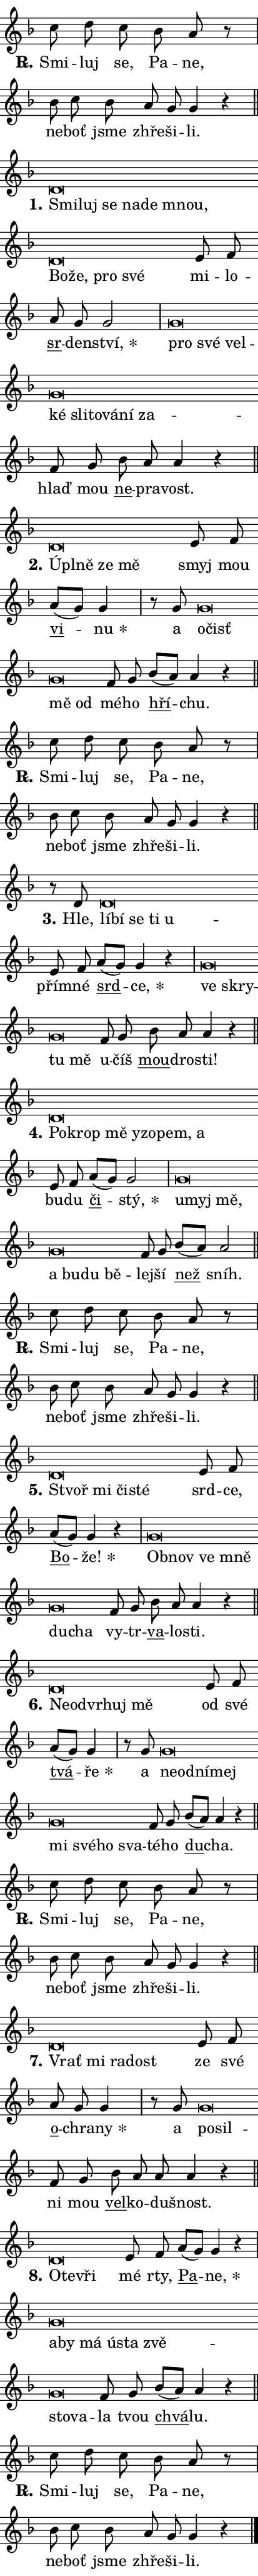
\version "2.24.0"
\header { tagline = "" }
\paper {
  indent = 0\cm
  top-margin = 0\cm
  right-margin = 0\cm
  bottom-margin = 0\cm
  left-margin = 0\cm
  paper-width = 7\cm
  page-breaking = #ly:one-page-breaking
  system-system-spacing.basic-distance = #11
  score-system-spacing.basic-distance = #11
  ragged-last = ##f
}


%% Author: Thomas Morley
%% https://lists.gnu.org/archive/html/lilypond-user/2020-05/msg00002.html
#(define (line-position grob)
"Returns position of @var[grob} in current system:
   @code{'start}, if at first time-step
   @code{'end}, if at last time-step
   @code{'middle} otherwise
"
  (let* ((col (ly:item-get-column grob))
         (ln (ly:grob-object col 'left-neighbor))
         (rn (ly:grob-object col 'right-neighbor))
         (col-to-check-left (if (ly:grob? ln) ln col))
         (col-to-check-right (if (ly:grob? rn) rn col))
         (break-dir-left
           (and
             (ly:grob-property col-to-check-left 'non-musical #f)
             (ly:item-break-dir col-to-check-left)))
         (break-dir-right
           (and
             (ly:grob-property col-to-check-right 'non-musical #f)
             (ly:item-break-dir col-to-check-right))))
        (cond ((eqv? 1 break-dir-left) 'start)
              ((eqv? -1 break-dir-right) 'end)
              (else 'middle))))

#(define (tranparent-at-line-position vctor)
  (lambda (grob)
  "Relying on @code{line-position} select the relevant enry from @var{vctor}.
Used to determine transparency,"
    (case (line-position grob)
      ((end) (not (vector-ref vctor 0)))
      ((middle) (not (vector-ref vctor 1)))
      ((start) (not (vector-ref vctor 2))))))

noteHeadBreakVisibility =
#(define-music-function (break-visibility)(vector?)
"Makes @code{NoteHead}s transparent relying on @var{break-visibility}"
#{
  \override NoteHead.transparent =
    #(tranparent-at-line-position break-visibility)
#})

#(define delete-ledgers-for-transparent-note-heads
  (lambda (grob)
    "Reads whether a @code{NoteHead} is transparent.
If so this @code{NoteHead} is removed from @code{'note-heads} from
@var{grob}, which is supposed to be @code{LedgerLineSpanner}.
As a result ledgers are not printed for this @code{NoteHead}"
    (let* ((nhds-array (ly:grob-object grob 'note-heads))
           (nhds-list
             (if (ly:grob-array? nhds-array)
                 (ly:grob-array->list nhds-array)
                 '()))
           ;; Relies on the transparent-property being done before
           ;; Staff.LedgerLineSpanner.after-line-breaking is executed.
           ;; This is fragile ...
           (to-keep
             (remove
               (lambda (nhd)
                 (ly:grob-property nhd 'transparent #f))
               nhds-list)))
      ;; TODO find a better method to iterate over grob-arrays, similiar
      ;; to filter/remove etc for lists
      ;; For now rebuilt from scratch
      (set! (ly:grob-object grob 'note-heads)  '())
      (for-each
        (lambda (nhd)
          (ly:pointer-group-interface::add-grob grob 'note-heads nhd))
        to-keep))))

hideNotes = {
  \noteHeadBreakVisibility #begin-of-line-visible
}
unHideNotes = {
  \noteHeadBreakVisibility #all-visible
}

% work-around for resetting accidentals
% https://lilypond.org/doc/v2.23/Documentation/notation/displaying-rhythms#unmetered-music
cadenzaMeasure = {
  \cadenzaOff
  \partial 1024 s1024
  \cadenzaOn
}

#(define-markup-command (accent layout props text) (markup?)
  "Underline accented syllable"
  (interpret-markup layout props
    #{\markup \override #'(offset . 4.3) \underline { #text }#}))

responsum = \markup \concat {
  "R" \hspace #-1.05 \path #0.1 #'((moveto 0 0.07) (lineto 0.9 0.8)) \hspace #0.05 "."
}

\layout {
    \context {
        \Staff
        \remove "Time_signature_engraver"
        \override LedgerLineSpanner.after-line-breaking = #delete-ledgers-for-transparent-note-heads
    }
    \context {
        \Voice {
            \override NoteHead.output-attributes = #'((class . "notehead"))
            \override Hairpin.height = #0.55
        }
    }
    \context {
        \Lyrics {
            \override StanzaNumber.output-attributes = #'((class . "stanzanumber"))
            \override LyricSpace.minimum-distance = #0.9
            \override LyricText.font-name = #"TeX Gyre Schola"
            \override LyricText.font-size = 1
            \override StanzaNumber.font-name = #"TeX Gyre Schola Bold"
            \override StanzaNumber.font-size = 1
        }
    }
}

% magnetic-lyrics.ily
%
%   written by
%     Jean Abou Samra <jean@abou-samra.fr>
%     Werner Lemberg <wl@gnu.org>
%
%   adapted by
%     Jiri Hon <jiri.hon@gmail.com>
%
% Version 2022-Apr-15

% https://www.mail-archive.com/lilypond-user@gnu.org/msg149350.html

#(define (Left_hyphen_pointer_engraver context)
   "Collect syllable-hyphen-syllable occurrences in lyrics and store
them in properties.  This engraver only looks to the left.  For
example, if the lyrics input is @code{foo -- bar}, it does the
following.

@itemize @bullet
@item
Set the @code{text} property of the @code{LyricHyphen} grob between
@q{foo} and @q{bar} to @code{foo}.

@item
Set the @code{left-hyphen} property of the @code{LyricText} grob with
text @q{foo} to the @code{LyricHyphen} grob between @q{foo} and
@q{bar}.
@end itemize

Use this auxiliary engraver in combination with the
@code{lyric-@/text::@/apply-@/magnetic-@/offset!} hook."
   (let ((hyphen #f)
         (text #f))
     (make-engraver
      (acknowledgers
       ((lyric-syllable-interface engraver grob source-engraver)
        (set! text grob)))
      (end-acknowledgers
       ((lyric-hyphen-interface engraver grob source-engraver)
        ;(when (not (grob::has-interface grob 'lyric-space-interface))
          (set! hyphen grob)));)
      ((stop-translation-timestep engraver)
       (when (and text hyphen)
         (ly:grob-set-object! text 'left-hyphen hyphen))
       (set! text #f)
       (set! hyphen #f)))))

#(define (lyric-text::apply-magnetic-offset! grob)
   "If the space between two syllables is less than the value in
property @code{LyricText@/.details@/.squash-threshold}, move the right
syllable to the left so that it gets concatenated with the left
syllable.

Use this function as a hook for
@code{LyricText@/.after-@/line-@/breaking} if the
@code{Left_@/hyphen_@/pointer_@/engraver} is active."
   (let ((hyphen (ly:grob-object grob 'left-hyphen #f)))
     (when hyphen
       (let ((left-text (ly:spanner-bound hyphen LEFT)))
         (when (grob::has-interface left-text 'lyric-syllable-interface)
           (let* ((common (ly:grob-common-refpoint grob left-text X))
                  (this-x-ext (ly:grob-extent grob common X))
                  (left-x-ext
                   (begin
                     ;; Trigger magnetism for left-text.
                     (ly:grob-property left-text 'after-line-breaking)
                     (ly:grob-extent left-text common X)))
                  ;; `delta` is the gap width between two syllables.
                  (delta (- (interval-start this-x-ext)
                            (interval-end left-x-ext)))
                  (details (ly:grob-property grob 'details))
                  (threshold (assoc-get 'squash-threshold details 0.2)))
             (when (< delta threshold)
               (let* (;; We have to manipulate the input text so that
                      ;; ligatures crossing syllable boundaries are not
                      ;; disabled.  For languages based on the Latin
                      ;; script this is essentially a beautification.
                      ;; However, for non-Western scripts it can be a
                      ;; necessity.
                      (lt (ly:grob-property left-text 'text))
                      (rt (ly:grob-property grob 'text))
                      (is-space (grob::has-interface hyphen 'lyric-space-interface))
                      (space (if is-space " " ""))
                      (space-markup (grob-interpret-markup grob " "))
                      (space-size (interval-length (ly:stencil-extent space-markup X)))
                      (extra-delta (if is-space space-size 0))
                      ;; Append new syllable.
                      (ltrt-space (if (and (string? lt) (string? rt))
                                (string-append lt space rt)
                                (make-concat-markup (list lt space rt))))
                      ;; Right-align `ltrt` to the right side.
                      (ltrt-space-markup (grob-interpret-markup
                               grob
                               (make-translate-markup
                                (cons (interval-length this-x-ext) 0)
                                (make-right-align-markup ltrt-space)))))
                 (begin
                   ;; Don't print `left-text`.
                   (ly:grob-set-property! left-text 'stencil #f)
                   ;; Set text and stencil (which holds all collected
                   ;; syllables so far) and shift it to the left.
                   (ly:grob-set-property! grob 'text ltrt-space)
                   (ly:grob-set-property! grob 'stencil ltrt-space-markup)
                   (ly:grob-translate-axis! grob (- (- delta extra-delta)) X))))))))))


#(define (lyric-hyphen::displace-bounds-first grob)
   ;; Make very sure this callback isn't triggered too early.
   (let ((left (ly:spanner-bound grob LEFT))
         (right (ly:spanner-bound grob RIGHT)))
     (ly:grob-property left 'after-line-breaking)
     (ly:grob-property right 'after-line-breaking)
     (ly:lyric-hyphen::print grob)))

squashThreshold = #0.4

\layout {
  \context {
    \Lyrics
    \consists #Left_hyphen_pointer_engraver
    \override LyricText.after-line-breaking =
      #lyric-text::apply-magnetic-offset!
    \override LyricHyphen.stencil = #lyric-hyphen::displace-bounds-first
    \override LyricText.details.squash-threshold = \squashThreshold
    \override LyricHyphen.minimum-distance = 0
    \override LyricHyphen.minimum-length = \squashThreshold
  }
}

squash = \override LyricText.details.squash-threshold = 9999
unSquash = \override LyricText.details.squash-threshold = \squashThreshold

left = \override LyricText.self-alignment-X = #LEFT
unLeft = \revert LyricText.self-alignment-X

starOffset = #(lambda (grob) 
                (let ((x_offset (ly:self-alignment-interface::aligned-on-x-parent grob)))
                  (if (= x_offset 0) 0 (+ x_offset 1.2))))

star = #(define-music-function (syllable)(string?)
"Append star separator at the end of a syllable"
#{
  \once \override LyricText.X-offset = #starOffset
  \lyricmode { \markup {
    #syllable
    \override #'((font-name . "TeX Gyre Schola Bold")) \hspace #0.2 \lower #0.65 \larger "*"
  } }
#})

starAccent = #(define-music-function (syllable)(string?)
"Append star separator at the end of a syllable and make accent"
#{
  \once \override LyricText.X-offset = #starOffset
  \lyricmode { \markup {
    \accent #syllable
    \override #'((font-name . "TeX Gyre Schola Bold")) \hspace #0.2 \lower #0.65 \larger "*"
  } }
#})

breath = #(define-music-function (syllable)(string?)
"Append breathing indicator at the end of a syllable"
#{
  \lyricmode { \markup { #syllable "+" } }
#})

optionalBreath = #(define-music-function (syllable)(string?)
"Append optional breathing indicator at the end of a syllable"
#{
  \lyricmode { \markup { #syllable "(+)" } }
#})


\score {
    <<
        \new Voice = "melody" { \cadenzaOn \key f \major \relative { c''8 d c bes a r \cadenzaMeasure \bar "|" bes c bes \bar "" a g g4 r \cadenzaMeasure \bar "||" \break } }
        \new Lyrics \lyricsto "melody" { \lyricmode { \set stanza = \responsum
Smi -- luj se, Pa -- ne, ne -- boť jsme zhře -- ši -- li. } }
    >>
    \layout {}
}

\score {
    <<
        \new Voice = "melody" { \cadenzaOn \key f \major \relative { d'\breve*1/16 \hideNotes \breve*1/16 \bar "" \breve*1/16 \bar "" \breve*1/16 \bar "" \breve*1/16 \bar "" \breve*1/16 \bar "" \breve*1/16 \bar "" \breve*1/16 \bar "" \breve*1/16 \breve*1/16 \bar "" \unHideNotes e8 f \bar "" a g g2 \cadenzaMeasure \bar "|" g\breve*1/16 \hideNotes \breve*1/16 \bar "" \breve*1/16 \bar "" \breve*1/16 \bar "" \breve*1/16 \bar "" \breve*1/16 \bar "" \breve*1/16 \bar "" \breve*1/16 \breve*1/16 \bar "" \unHideNotes f8 g \bar "" bes a a4 r \cadenzaMeasure \bar "||" \break } }
        \new Lyrics \lyricsto "melody" { \lyricmode { \set stanza = "1."
\left Smi -- \squash luj se na -- de mnou, Bo -- že, pro své \unLeft \unSquash mi -- lo -- \markup \accent sr -- den -- \star ství, \left pro \squash své vel -- ké sli -- to -- vá -- ní za -- \unLeft \unSquash hlaď mou \markup \accent ne -- pra -- vost. } }
    >>
    \layout {}
}

\score {
    <<
        \new Voice = "melody" { \cadenzaOn \key f \major \relative { d'\breve*1/16 \hideNotes \breve*1/16 \bar "" \breve*1/16 \breve*1/16 \bar "" \unHideNotes e8 f \bar "" a[( g)] g4 \cadenzaMeasure \bar "|" r8 g8 g\breve*1/16 \hideNotes \breve*1/16 \bar "" \breve*1/16 \breve*1/16 \bar "" \unHideNotes f8 g \bar "" bes[( a)] a4 r \cadenzaMeasure \bar "||" \break } }
        \new Lyrics \lyricsto "melody" { \lyricmode { \set stanza = "2."
\left Úpl -- \squash ně ze mě \unLeft \unSquash smyj mou \markup \accent vi -- \star nu a \left o -- \squash čisť mě od \unLeft \unSquash mé -- ho \markup \accent hří -- chu. } }
    >>
    \layout {}
}

\score {
    <<
        \new Voice = "melody" { \cadenzaOn \key f \major \relative { c''8 d c bes a r \cadenzaMeasure \bar "|" bes c bes \bar "" a g g4 r \cadenzaMeasure \bar "||" \break } }
        \new Lyrics \lyricsto "melody" { \lyricmode { \set stanza = \responsum
Smi -- luj se, Pa -- ne, ne -- boť jsme zhře -- ši -- li. } }
    >>
    \layout {}
}

\score {
    <<
        \new Voice = "melody" { \cadenzaOn \key f \major \relative { r8 d'8 d\breve*1/16 \hideNotes \breve*1/16 \bar "" \breve*1/16 \bar "" \breve*1/16 \breve*1/16 \bar "" \unHideNotes e8 f \bar "" a[( g)] g4 r \cadenzaMeasure \bar "|" g\breve*1/16 \hideNotes \breve*1/16 \bar "" \breve*1/16 \breve*1/16 \bar "" \unHideNotes f8 g \bar "" bes a a4 r \cadenzaMeasure \bar "||" \break } }
        \new Lyrics \lyricsto "melody" { \lyricmode { \set stanza = "3."
Hle, \left lí -- \squash bí se ti u -- \unLeft \unSquash přím -- né \markup \accent srd -- \star ce, \left ve \squash skry -- tu mě \unLeft \unSquash u -- číš \markup \accent mou -- dro -- sti! } }
    >>
    \layout {}
}

\score {
    <<
        \new Voice = "melody" { \cadenzaOn \key f \major \relative { d'\breve*1/16 \hideNotes \breve*1/16 \bar "" \breve*1/16 \bar "" \breve*1/16 \bar "" \breve*1/16 \bar "" \breve*1/16 \breve*1/16 \bar "" \unHideNotes e8 f \bar "" a[( g)] g2 \cadenzaMeasure \bar "|" g\breve*1/16 \hideNotes \breve*1/16 \bar "" \breve*1/16 \bar "" \breve*1/16 \bar "" \breve*1/16 \bar "" \breve*1/16 \breve*1/16 \bar "" \unHideNotes f8 g \bar "" bes[( a)] a2 \cadenzaMeasure \bar "||" \break } }
        \new Lyrics \lyricsto "melody" { \lyricmode { \set stanza = "4."
\left Po -- \squash krop mě y -- zo -- pem, a \unLeft \unSquash bu -- du \markup \accent či -- \star stý, \left u -- \squash myj mě, a bu -- du bě -- \unLeft \unSquash lej -- ší \markup \accent než sníh. } }
    >>
    \layout {}
}

\score {
    <<
        \new Voice = "melody" { \cadenzaOn \key f \major \relative { c''8 d c bes a r \cadenzaMeasure \bar "|" bes c bes \bar "" a g g4 r \cadenzaMeasure \bar "||" \break } }
        \new Lyrics \lyricsto "melody" { \lyricmode { \set stanza = \responsum
Smi -- luj se, Pa -- ne, ne -- boť jsme zhře -- ši -- li. } }
    >>
    \layout {}
}

\score {
    <<
        \new Voice = "melody" { \cadenzaOn \key f \major \relative { d'\breve*1/16 \hideNotes \breve*1/16 \bar "" \breve*1/16 \breve*1/16 \bar "" \unHideNotes e8 f \bar "" a[( g)] g4 r \cadenzaMeasure \bar "|" g\breve*1/16 \hideNotes \breve*1/16 \bar "" \breve*1/16 \bar "" \breve*1/16 \bar "" \breve*1/16 \breve*1/16 \bar "" \unHideNotes f8 g \bar "" bes a a4 r \cadenzaMeasure \bar "||" \break } }
        \new Lyrics \lyricsto "melody" { \lyricmode { \set stanza = "5."
\left Stvoř \squash mi či -- sté \unLeft \unSquash srd -- ce, \markup \accent Bo -- \star že! \left Ob -- \squash nov ve mně du -- cha \unLeft \unSquash vy -- tr -- \markup \accent va -- lo -- sti. } }
    >>
    \layout {}
}

\score {
    <<
        \new Voice = "melody" { \cadenzaOn \key f \major \relative { d'\breve*1/16 \hideNotes \breve*1/16 \bar "" \breve*1/16 \bar "" \breve*1/16 \breve*1/16 \bar "" \unHideNotes e8 f \bar "" a[( g)] g4 \cadenzaMeasure \bar "|" r8 g8 g\breve*1/16 \hideNotes \breve*1/16 \bar "" \breve*1/16 \bar "" \breve*1/16 \bar "" \breve*1/16 \bar "" \breve*1/16 \bar "" \breve*1/16 \breve*1/16 \bar "" \unHideNotes f8 g \bar "" bes[( a)] a4 r \cadenzaMeasure \bar "||" \break } }
        \new Lyrics \lyricsto "melody" { \lyricmode { \set stanza = "6."
\left Ne -- \squash od -- vr -- huj mě \unLeft \unSquash od své \markup \accent tvá -- \star ře a \left ne -- \squash od -- ní -- mej mi své -- ho sva -- \unLeft \unSquash té -- ho \markup \accent du -- cha. } }
    >>
    \layout {}
}

\score {
    <<
        \new Voice = "melody" { \cadenzaOn \key f \major \relative { c''8 d c bes a r \cadenzaMeasure \bar "|" bes c bes \bar "" a g g4 r \cadenzaMeasure \bar "||" \break } }
        \new Lyrics \lyricsto "melody" { \lyricmode { \set stanza = \responsum
Smi -- luj se, Pa -- ne, ne -- boť jsme zhře -- ši -- li. } }
    >>
    \layout {}
}

\score {
    <<
        \new Voice = "melody" { \cadenzaOn \key f \major \relative { d'\breve*1/16 \hideNotes \breve*1/16 \bar "" \breve*1/16 \breve*1/16 \bar "" \unHideNotes e8 f \bar "" a g g4 \cadenzaMeasure \bar "|" r8 g8 g\breve*1/16 \hideNotes \breve*1/16 \bar "" \unHideNotes f8 g \bar "" bes a a a4 r \cadenzaMeasure \bar "||" \break } }
        \new Lyrics \lyricsto "melody" { \lyricmode { \set stanza = "7."
\left Vrať \squash mi ra -- dost \unLeft \unSquash ze své \markup \accent o -- chra -- \star ny a \left po -- \squash sil -- \unLeft \unSquash ni mou \markup \accent vel -- ko -- du -- šnost. } }
    >>
    \layout {}
}

\score {
    <<
        \new Voice = "melody" { \cadenzaOn \key f \major \relative { d'\breve*1/16 \hideNotes \breve*1/16 \breve*1/16 \bar "" \unHideNotes e8 f \bar "" a[( g)] g4 r \cadenzaMeasure \bar "|" g\breve*1/16 \hideNotes \breve*1/16 \bar "" \breve*1/16 \bar "" \breve*1/16 \bar "" \breve*1/16 \bar "" \breve*1/16 \bar "" \breve*1/16 \breve*1/16 \bar "" \unHideNotes f8 g \bar "" bes[( a)] a4 r \cadenzaMeasure \bar "||" \break } }
        \new Lyrics \lyricsto "melody" { \lyricmode { \set stanza = "8."
\left O -- \squash te -- vři \unLeft \unSquash mé rty, \markup \accent Pa -- \star ne, \left a -- \squash by má ú -- sta zvě -- sto -- va -- \unLeft \unSquash la tvou \markup \accent chvá -- lu. } }
    >>
    \layout {}
}

\score {
    <<
        \new Voice = "melody" { \cadenzaOn \key f \major \relative { c''8 d c bes a r \cadenzaMeasure \bar "|" bes c bes \bar "" a g g4 r \cadenzaMeasure \bar "||" \break } \bar "|." }
        \new Lyrics \lyricsto "melody" { \lyricmode { \set stanza = \responsum
Smi -- luj se, Pa -- ne, ne -- boť jsme zhře -- ši -- li. } }
    >>
    \layout {}
}
